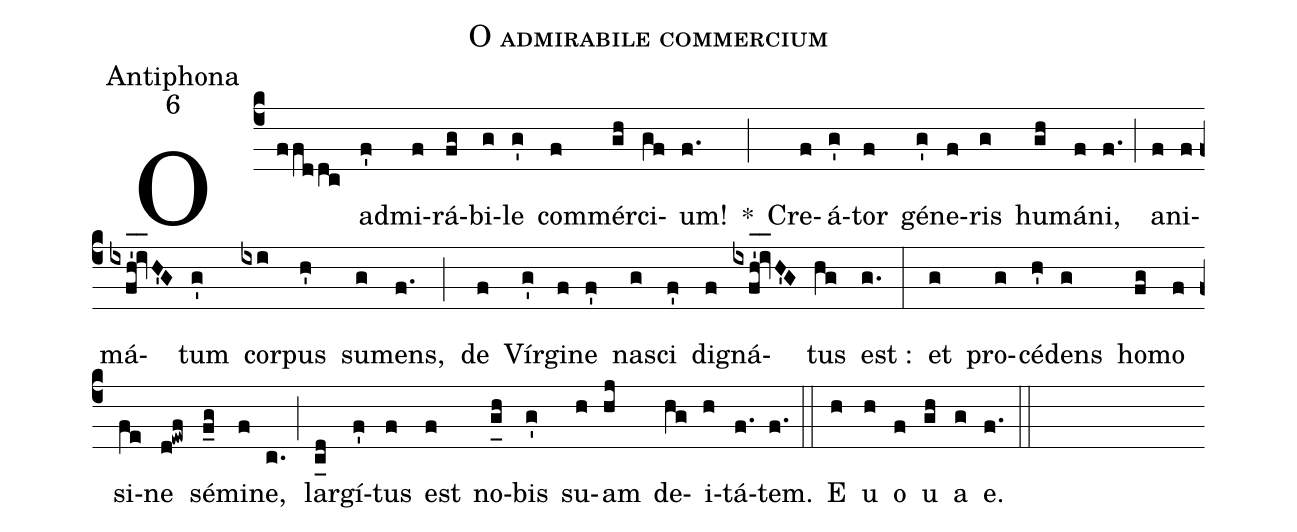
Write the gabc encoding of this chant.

name:O admirabile commercium;
office-part:Antiphona;
mode:6;
%%
(c4) O(ffddc) ad(f')mi(f)rá(fg)bi(g)le(g') com(f)mér(gh)ci(gf)um!(f.) *(;) Cre(f)á(g')tor(f) gé(g')ne(f)ris(g) hu(gh)má(f)ni,(f.) (;) a(f)ni(f)má(ixfh'_!iv_H'G)tum(g') cor(ixi)pus(h') su(g)mens,(f.) (;) de(f) Vír(g')gi(f)ne(f') na(g)sci(f') di(f)gná(ixfh'_!iv_H'G)tus(hg) est :(g.) (:) et(g) pro(g)cé(h')dens(g) ho(fg)mo(f) si(fe)ne(d!ewf) sé(f_g)mi(f)ne,(c.) (;) lar(c_[ll:1]d)gí(f')tus(f) est(f) no(g_[uh:l]h)bis(g') su(h)am(hj) de(hg)i(h)tá(f.)tem.(f.) (::) <eu>E(h) u(h) o(f) u(gh) a(g) e.</eu>(f.) (::)
